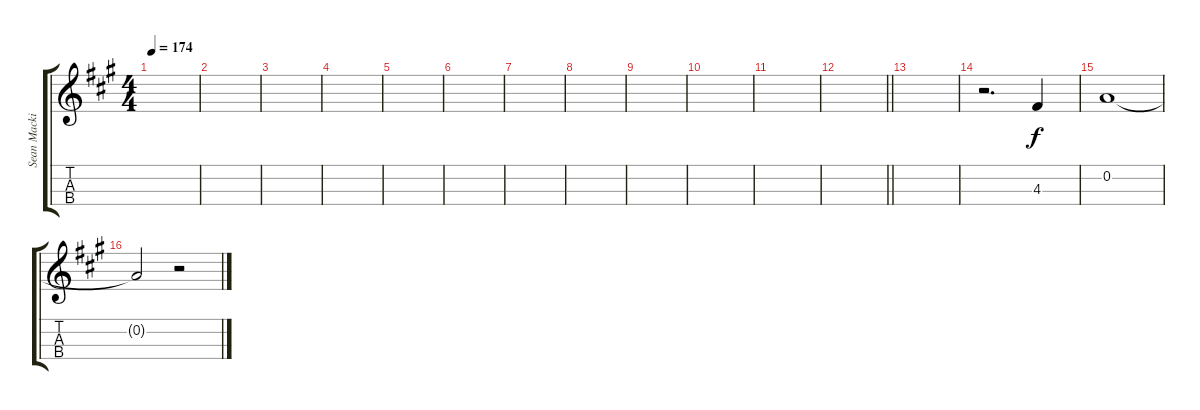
\track ("Sean Macking" "Sean Macki") {instrument violin}
\staff {score tabs}
\tuning (E5 A4 D4 G3) {hide}
\ts (4 4)
\tempo 174
\clef g2
\ks a
|
|
|
|
|
|
|
|
|
|
|
\barLineRight lightlight
|
|
r.2{d} 4.3.4 |
0.2.1 |
0.2{t}.2 r.2
